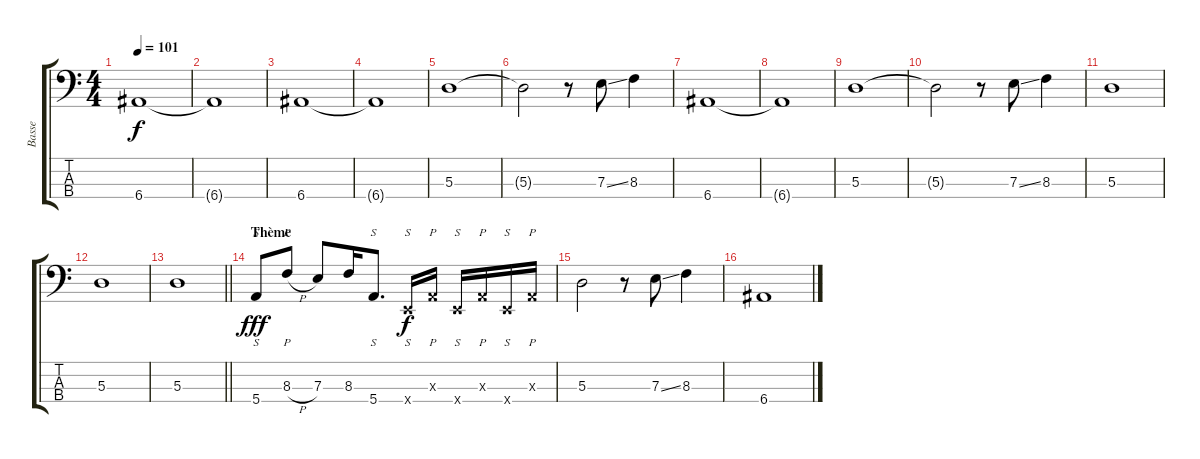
\track ("Basse" "Basse") {instrument electricbassfinger}
\staff {score tabs}
\tuning (G2 D2 A1 E1) {hide}
\ts (4 4)
\tempo 101
\clef f4
\ks c
6.4.1{dy f} |
6.4{t}.1 |
6.4.1 |
6.4{t}.1 |
5.3.1 |
5.3{t}.2 r.8 7.3{ss}.8 8.3.4 |
6.4.1 |
6.4{t}.1 |
5.3.1 |
5.3{t}.2 r.8 7.3{ss}.8 8.3.4 |
5.3.1 |
5.3.1 |
\barLineRight lightlight
5.3.1 |
\section ("" "Thème")
5.4.8{s dy fff instrument synthbass2} 8.3{h}.8{p} 7.3.8 8.3.16 5.4.8{s d} 0.4{x}.16{s dy f} 0.3{x}.16{p} 0.4{x}.16{s} 0.3{x}.16{p} 0.4{x}.16{s} 0.3{x}.16{p} |
5.3.2{instrument electricbassfinger} r.8 7.3{ss}.8 8.3.4 |
6.4.1
